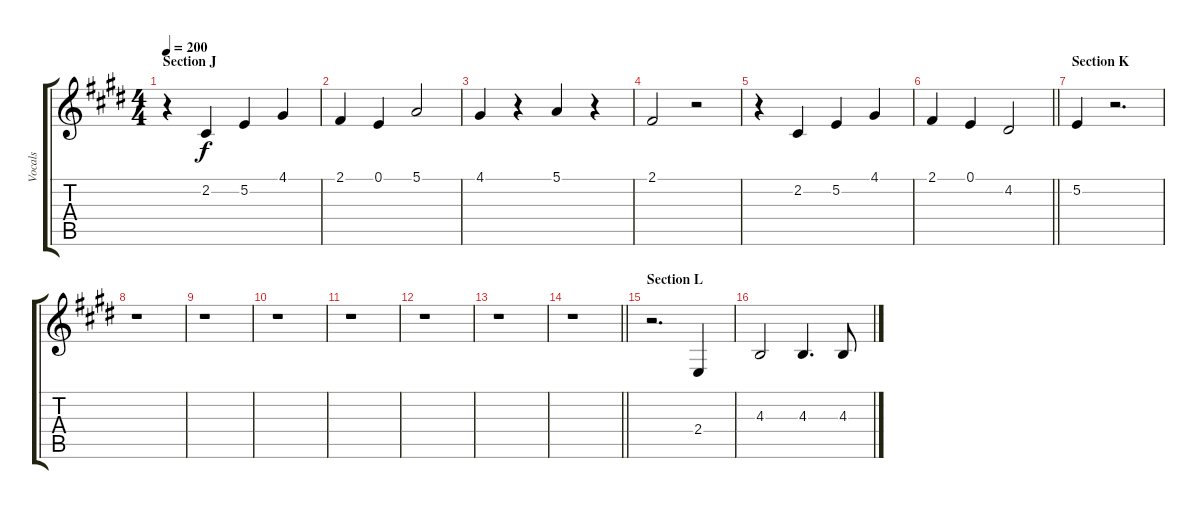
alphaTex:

\track ("Vocals" "Vocals") {instrument tenorsax}
\staff {score tabs}
\tuning (E4 B3 G3 D3 A2 E2) {hide}
\ts (4 4)
\section ("" "Section J")
\tempo 200
\clef g2
\ks e
r.4{dy f} 2.2.4 5.2.4 4.1.4 |
2.1.4 0.1.4 5.1.2 |
4.1.4 r.4 5.1.4 r.4 |
2.1.2 r.2 |
r.4 2.2.4 5.2.4 4.1.4 |
\barLineRight lightlight
2.1.4 0.1.4 4.2.2 |
\section ("" "Section K")
5.2.4 r.2{d} |
r.1 |
r.1 |
r.1 |
r.1 |
r.1 |
r.1 |
\barLineRight lightlight
r.1 |
\section ("" "Section L")
r.2{d} 2.4.4 |
4.3.2 4.3.4{d} 4.3.8
